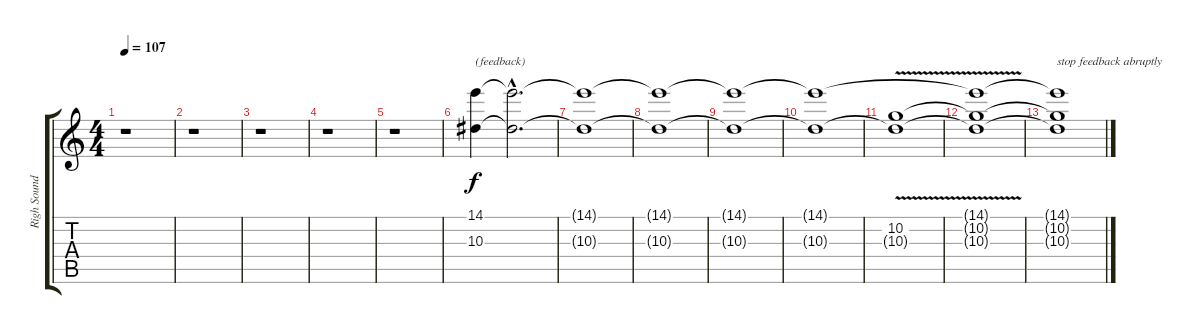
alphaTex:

\track ("Righ Sound" "Righ Sound") {instrument distortionguitar}
\staff {score tabs}
\tuning (D4 A3 F3 C3 G2 D2) {hide}
\ts (4 4)
\tempo 107
\clef g2
\ks c
r.1{dy f} |
r.1 |
r.1 |
r.1 |
r.1 |
(14.1 10.3).4{txt "(feedback)" volume 0} (14.1{hac t} 10.3{hac t}).2{d volume 16} |
(14.1{t} 10.3{t}).1 |
(14.1{t} 10.3{t}).1 |
(14.1{t} 10.3{t}).1 |
(14.1{t} 10.3{t}).1 |
(10.2{v} 10.3{t}).1{volume 16} |
(14.1{t} 10.2{t} 10.3{t}).1 |
(14.1{t} 10.2{t} 10.3{t}).1{txt "stop feedback abruptly"}
